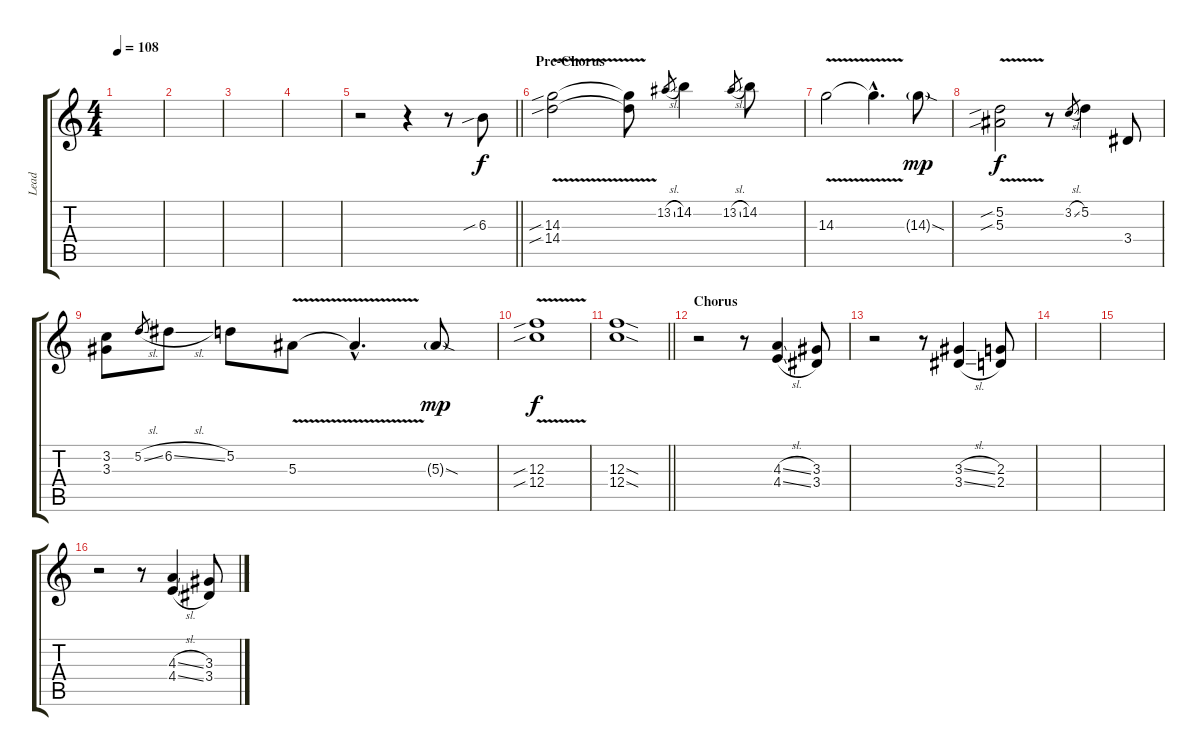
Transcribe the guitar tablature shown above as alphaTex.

\track ("Lead" "Lead") {instrument overdrivenguitar}
\staff {score tabs}
\tuning (D4 A3 F3 C3 G2 D2) {hide}
\ts (4 4)
\tempo 108
\clef g2
\ks c
|
|
|
|
\barLineRight lightlight
r.2 r.4 r.8 6.3{sib}.8 |
\section ("" "Pre-Chorus")
(14.3{v sib} 14.4{v sib}).2 (14.3{t} 14.4{t}).8 13.2{sl}.8{gr} 14.2.4 13.2{sl}.8{gr} 14.2.8 |
14.3{v}.2 14.3{hac t}.4{d} 14.3{sod g}.8{dy mp} |
(5.2{sib} 5.3{v sib}).2{dy f} r.8 3.2{sl}.8{gr} 5.2.4 3.4.8 |
(3.2 3.3).8 5.2{sl}.8{gr} 6.2{sl}.8 5.2.8 5.3{v}.8 5.3{hac t}.4{d} 5.3{sod g}.8{dy mp} |
(12.3{v sib} 12.4{v sib}).1{dy f} |
\barLineRight lightlight
(12.3{sod} 12.4{sod}).1 |
\section ("" "Chorus")
r.2 r.8 (4.3{sl} 4.4{sl}).4 (3.3 3.4).8 |
r.2 r.8 (3.3{sl} 3.4{sl}).4 (2.3 2.4).8 |
|
|
r.2 r.8 (4.3{sl} 4.4{sl}).4 (3.3 3.4).8
